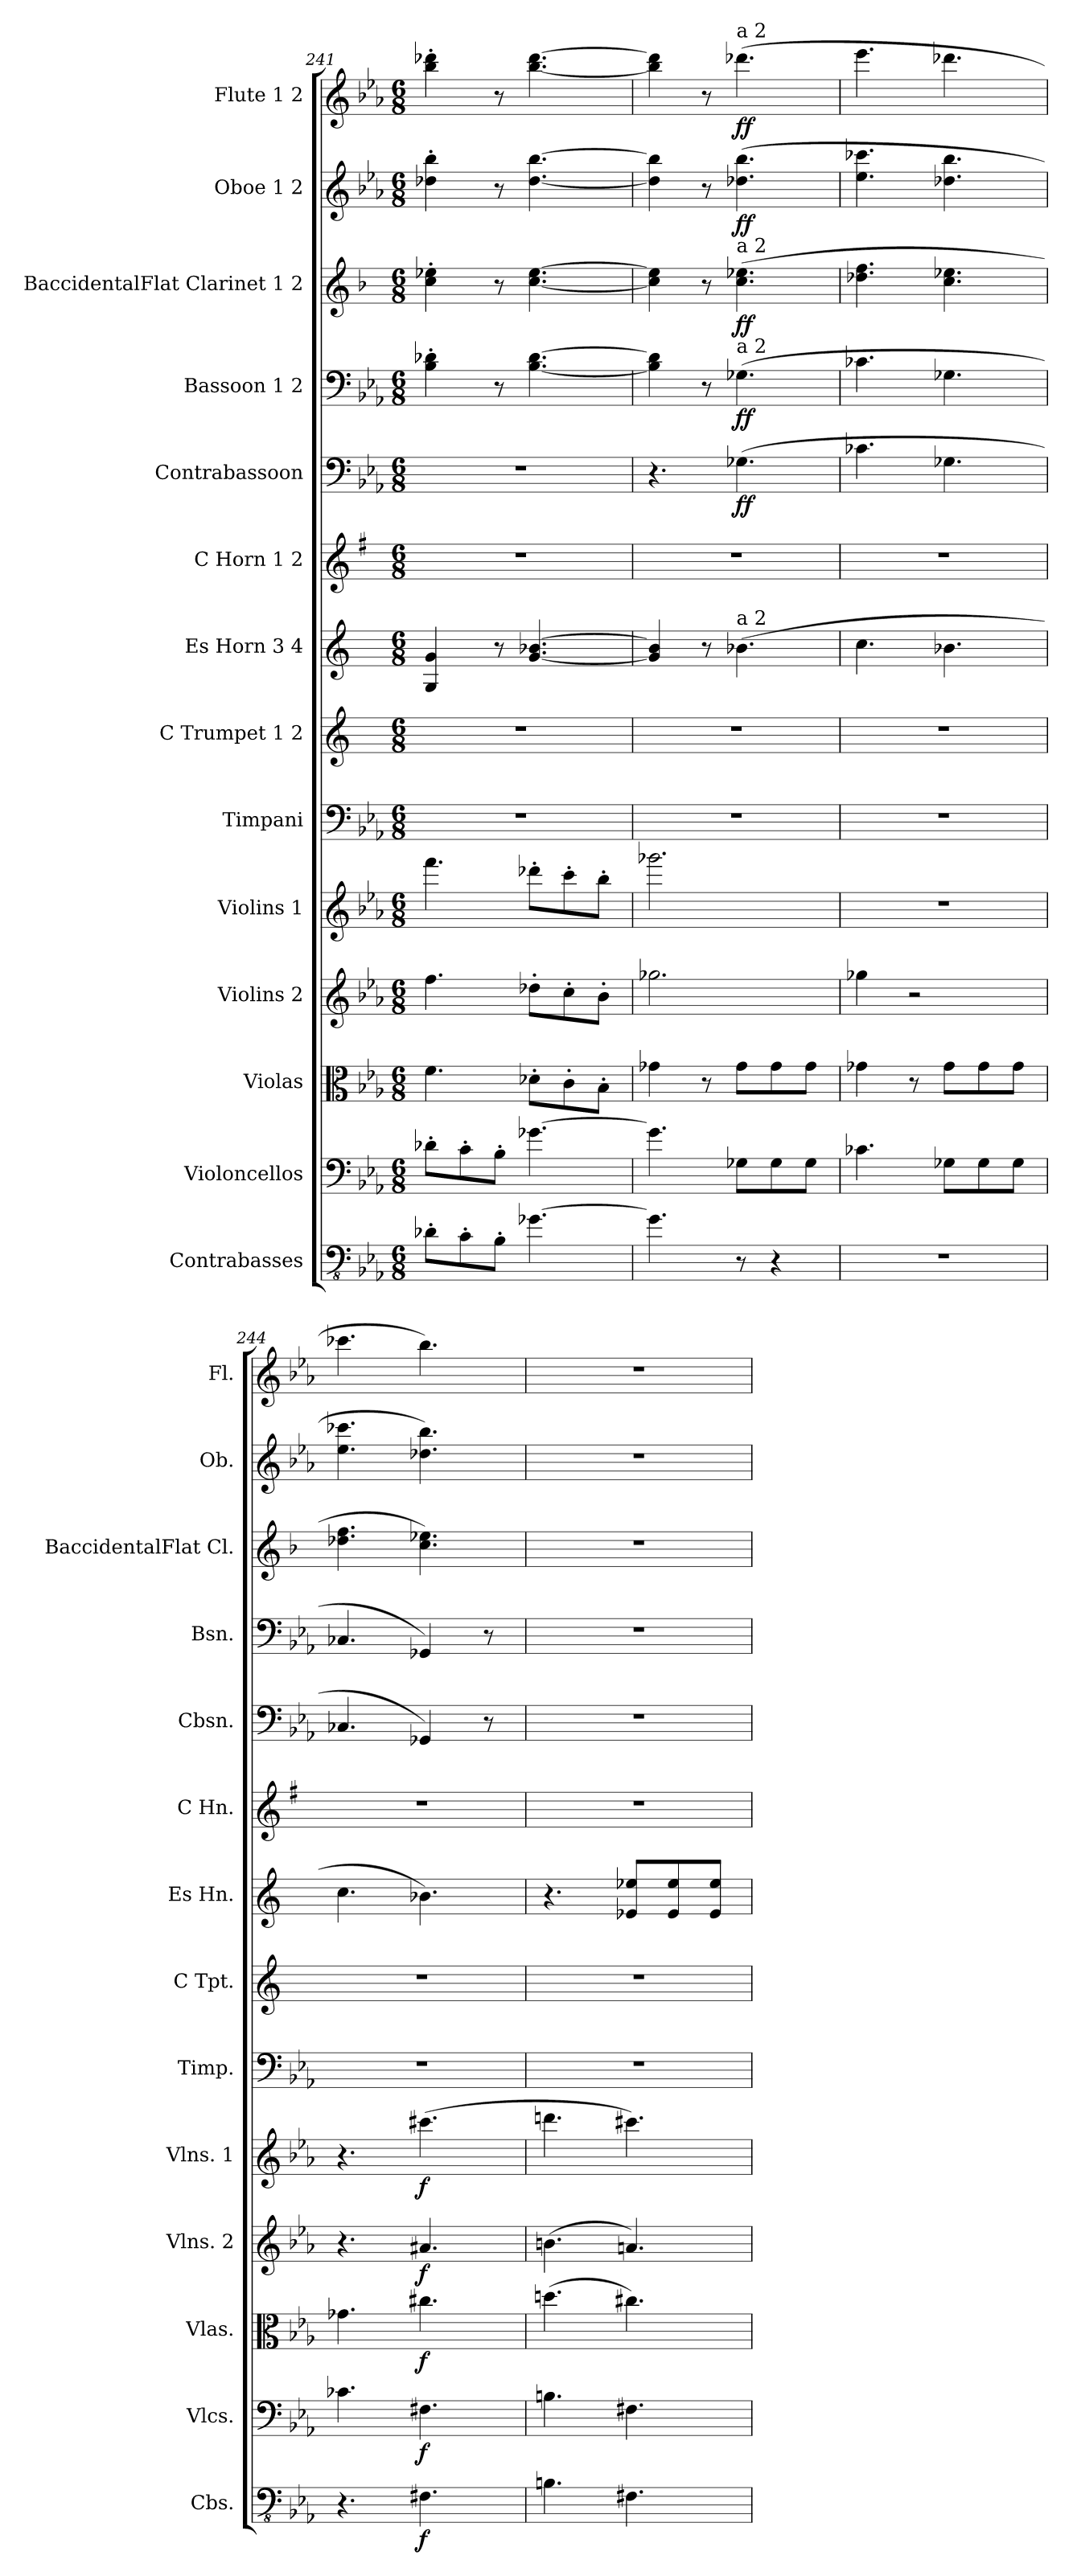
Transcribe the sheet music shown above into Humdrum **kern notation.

**kern	**dynam	**kern	**dynam	**kern	**dynam	**kern	**dynam	**kern	**dynam	**kern	**kern	**kern	**kern	**kern	**dynam	**kern	**dynam	**kern	**dynam	**kern	**dynam	**kern	**dynam
*part14	*part14	*part13	*part13	*part12	*part12	*part11	*part11	*part10	*part10	*part9	*part8	*part7	*part6	*part5	*part5	*part4	*part4	*part3	*part3	*part2	*part2	*part1	*part1
*staff14	*staff14	*staff13	*staff13	*staff12	*staff12	*staff11	*staff11	*staff10	*staff10	*staff9	*staff8	*staff7	*staff6	*staff5	*staff5	*staff4	*staff4	*staff3	*staff3	*staff2	*staff2	*staff1	*staff1
*I"Contrabasses	*	*I"Violoncellos	*	*I"Violas	*	*I"Violins 2	*	*I"Violins 1	*	*I"Timpani	*I"C Trumpet 1 2	*I"Es Horn 3 4	*I"C Horn 1 2	*I"Contrabassoon	*	*I"Bassoon 1 2	*	*I"BaccidentalFlat Clarinet 1 2	*	*I"Oboe 1 2	*	*I"Flute  1 2	*
*I'Cbs.	*	*I'Vlcs.	*	*I'Vlas.	*	*I'Vlns. 2	*	*I'Vlns. 1	*	*I'Timp.	*I'C Tpt.	*I'Es Hn.	*I'C Hn.	*I'Cbsn.	*	*I'Bsn.	*	*I'BaccidentalFlat Cl.	*	*I'Ob.	*	*I'Fl.	*
*clefFv4	*	*clefF4	*	*clefC3	*	*clefG2	*	*clefG2	*	*clefF4	*clefG2	*clefG2	*clefG2	*clefF4	*	*clefF4	*	*clefG2	*	*clefG2	*	*clefG2	*
*	*	*	*	*	*	*	*	*	*	*	*	*ITrd5c9	*ITrd4c7	*ITrd7c12	*	*	*	*ITrd1c2	*	*	*	*	*
*k[b-e-a-]	*	*k[b-e-a-]	*	*k[b-e-a-]	*	*k[b-e-a-]	*	*k[b-e-a-]	*	*k[b-e-a-]	*k[]	*k[b-e-a-]	*k[]	*k[b-e-a-]	*	*k[b-e-a-]	*	*k[b-e-a-]	*	*k[b-e-a-]	*	*k[b-e-a-]	*
*M6/8	*	*M6/8	*	*M6/8	*	*M6/8	*	*M6/8	*	*M6/8	*M6/8	*M6/8	*M6/8	*M6/8	*	*M6/8	*	*M6/8	*	*M6/8	*	*M6/8	*
=241	=241	=241	=241	=241	=241	=241	=241	=241	=241	=241	=241	=241	=241	=241	=241	=241	=241	=241	=241	=241	=241	=241	=241
8D-X'\L	.	8d-X'\L	.	4.f\	.	4.ff\	.	4.fff\	.	2.r	2.r	4BB-/ 4B-/	2.r	2.r	.	4B-\' 4d-X\'	.	4b-\' 4dd-X\'	.	4dd-X\' 4bb-\'	.	4bb-\' 4ddd-X\'	.
8C'\	.	8c'\	.	.	.	.	.	.	.	.	.	.	.	.	.	.	.	.	.	.	.	.	.
8BB-'\J	.	8B-'\J	.	.	.	.	.	.	.	.	.	8r	.	.	.	8r	.	8r	.	8r	.	8r	.
[4.G-X\	.	[4.g-X\	.	8d-X'\L	.	8dd-X'\L	.	8ddd-X'\L	.	.	.	[4.B-/ [4.d-X/	.	.	.	[4.B-\ [4.d-\	.	[4.b-\ [4.dd-\	.	[4.dd-\ [4.bb-\	.	[4.bb-\ [4.ddd-\	.
.	.	.	.	8c'\	.	8cc'\	.	8ccc'\	.	.	.	.	.	.	.	.	.	.	.	.	.	.	.
.	.	.	.	8B-'\J	.	8b-'\J	.	8bb-'\J	.	.	.	.	.	.	.	.	.	.	.	.	.	.	.
=242	=242	=242	=242	=242	=242	=242	=242	=242	=242	=242	=242	=242	=242	=242	=242	=242	=242	=242	=242	=242	=242	=242	=242
4.G-\]	.	4.g-\]	.	4g-X\	.	2.gg-X\	.	2.ggg-X\	.	2.r	2.r	4B-/] 4d-/]	2.r	4.r	.	4B-\] 4d-\]	.	4b-\] 4dd-\]	.	4dd-\] 4bb-\]	.	4bb-\] 4ddd-\]	.
.	.	.	.	8r	.	.	.	.	.	.	.	8r	.	.	.	8r	.	8r	.	8r	.	8r	.
!	!	!	!	!	!	!	!	!	!	!	!	!	!	!	!	!	!	!	!	!	!	!LO:TX:a:t=a  2	!
!	!	!	!	!	!	!	!	!	!	!	!	!	!	!	!	!	!	!LO:TX:a:t=a  2	!	!	!	!	!
!	!	!	!	!	!	!	!	!	!	!	!	!	!	!	!	!LO:TX:a:t=a 2	!	!	!	!	!	!	!
!	!	!	!	!	!	!	!	!	!	!	!	!LO:TX:a:t=a 2	!	!	!	!	!	!	!	!	!	!	!
!	!	!	!	!	!	!	!	!	!	!	!	!	!	!	!LO:DY:b	!	!LO:DY:b	!	!LO:DY:b	!	!LO:DY:b	!	!LO:DY:b
8r	.	8G-X\L	.	8g-\L	.	.	.	.	.	.	.	(>4.d-X\	.	(>4.GG-X\	ff	(>4.G-X\	ff	(>4.b-\ 4.dd-X\	ff	(>4.dd-X\ 4.bb-\	ff	(>4.ddd-X\	ff
4r	.	8G-\	.	8g-\	.	.	.	.	.	.	.	.	.	.	.	.	.	.	.	.	.	.	.
.	.	8G-\J	.	8g-\J	.	.	.	.	.	.	.	.	.	.	.	.	.	.	.	.	.	.	.
!!LO:PB:g=z
=243	=243	=243	=243	=243	=243	=243	=243	=243	=243	=243	=243	=243	=243	=243	=243	=243	=243	=243	=243	=243	=243	=243	=243
2.r	.	4.c-X\	.	4g-X\	.	4gg-X\	.	2.r	.	2.r	2.r	4.e-\	2.r	4.C-X\	.	4.c-X\	.	4.cc-X\ 4.ee-\	.	4.ee-\ 4.ccc-X\	.	4.eee-\	.
.	.	.	.	8r	.	2r	.	.	.	.	.	.	.	.	.	.	.	.	.	.	.	.	.
.	.	8G-X\L	.	8g-\L	.	.	.	.	.	.	.	4.d-X\	.	4.GG-X\	.	4.G-X\	.	4.b-\ 4.dd-X\	.	4.dd-X\ 4.bb-\	.	4.ddd-X\	.
.	.	8G-\	.	8g-\	.	.	.	.	.	.	.	.	.	.	.	.	.	.	.	.	.	.	.
.	.	8G-\J	.	8g-\J	.	.	.	.	.	.	.	.	.	.	.	.	.	.	.	.	.	.	.
=244	=244	=244	=244	=244	=244	=244	=244	=244	=244	=244	=244	=244	=244	=244	=244	=244	=244	=244	=244	=244	=244	=244	=244
4.r	.	4.c-X\	.	4.g-X\	.	4.r	.	4.r	.	2.r	2.r	4.e-\	2.r	4.CC-X/	.	4.C-X/	.	4.cc-X\ 4.ee-\	.	4.ee-\ 4.ccc-X\	.	4.ccc-X\	.
!	!LO:DY:b	!	!LO:DY:b	!	!LO:DY:b	!	!LO:DY:b	!	!LO:DY:b	!	!	!	!	!	!	!	!	!	!	!	!	!	!
4.FF#X\	f	4.F#X\	f	4.cc#X\	f	4.a#X/	f	(>4.ccc#X\	f	.	.	4.d-X\)	.	4GGG-X/)	.	4GG-X/)	.	4.b-\ 4.dd-X\)	.	4.dd-X\ 4.bb-\)	.	4.bb-\)	.
.	.	.	.	.	.	.	.	.	.	.	.	.	.	8r	.	8r	.	.	.	.	.	.	.
=245	=245	=245	=245	=245	=245	=245	=245	=245	=245	=245	=245	=245	=245	=245	=245	=245	=245	=245	=245	=245	=245	=245	=245
4.BBn\	.	4.Bn\	.	(>4.ddn\	.	(>4.bn\	.	4.dddn\	.	2.r	2.r	4.r	2.r	2.r	.	2.r	.	2.r	.	2.r	.	2.r	.
4.FF#X\	.	4.F#X\	.	4.cc#X\)	.	4.an/)	.	4.ccc#X\)	.	.	.	8G-X/ 8g-X/L	.	.	.	.	.	.	.	.	.	.	.
.	.	.	.	.	.	.	.	.	.	.	.	8G-/ 8g-/	.	.	.	.	.	.	.	.	.	.	.
.	.	.	.	.	.	.	.	.	.	.	.	8G-/ 8g-/J	.	.	.	.	.	.	.	.	.	.	.
=	=	=	=	=	=	=	=	=	=	=	=	=	=	=	=	=	=	=	=	=	=	=	=
*-	*-	*-	*-	*-	*-	*-	*-	*-	*-	*-	*-	*-	*-	*-	*-	*-	*-	*-	*-	*-	*-	*-	*-
